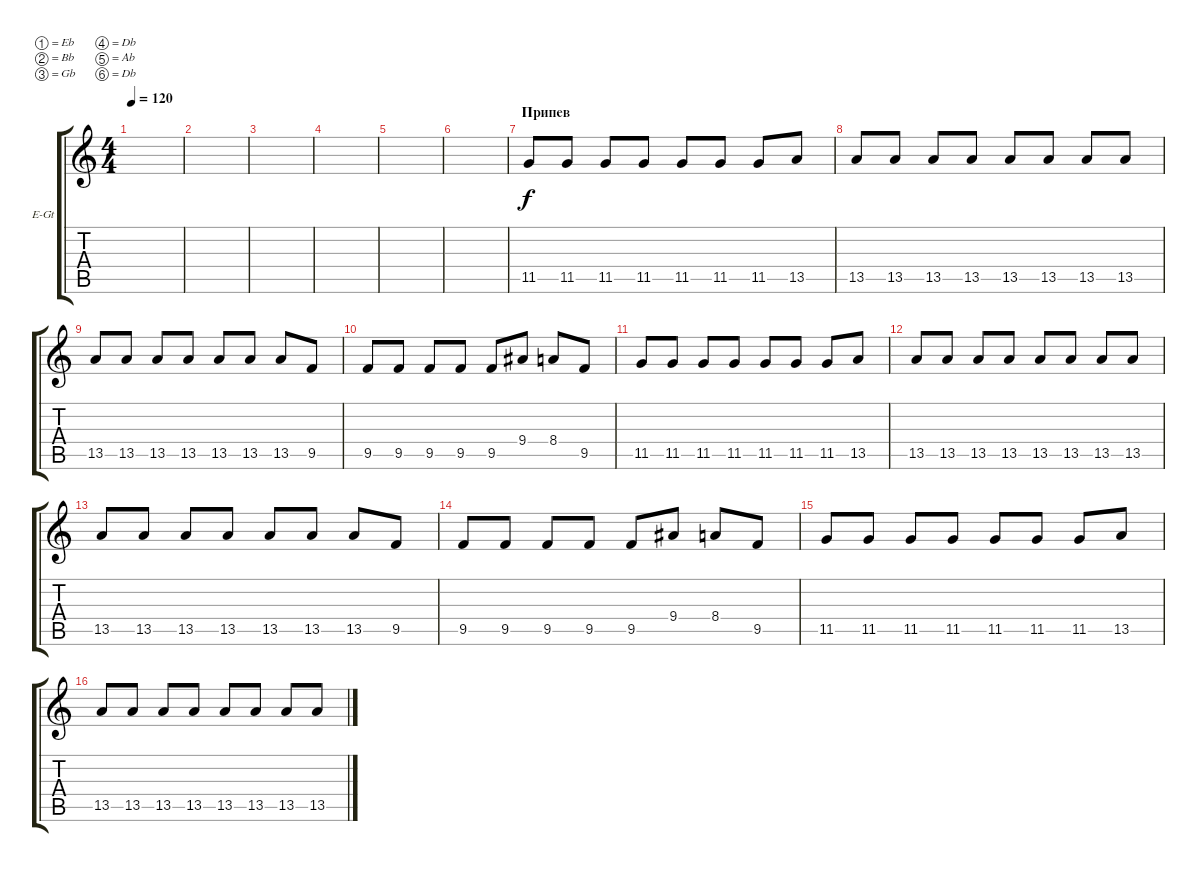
\defaultSystemsLayout 4
\bracketExtendMode groupsimilarinstruments
\firstSystemTrackNameOrientation horizontal
\otherSystemsTrackNameOrientation horizontal
\track ("Electric Guitar" "E-Gt") {instrument overdrivenguitar}
\staff {score tabs}
\tuning (Eb4 Bb3 Gb3 Db3 Ab2 Db2)
\ts (4 4)
\tempo 120
\clef g2
\ks c
|
|
|
|
|
|
\section ("" "Припев")
11.5.8 11.5.8 11.5.8 11.5.8 11.5.8 11.5.8 11.5.8 13.5.8 |
13.5.8 13.5.8 13.5.8 13.5.8 13.5.8 13.5.8 13.5.8 13.5.8 |
13.5.8 13.5.8 13.5.8 13.5.8 13.5.8 13.5.8 13.5.8 9.5.8 |
9.5.8 9.5.8 9.5.8 9.5.8 9.5.8 9.4.8 8.4.8 9.5.8 |
11.5.8 11.5.8 11.5.8 11.5.8 11.5.8 11.5.8 11.5.8 13.5.8 |
13.5.8 13.5.8 13.5.8 13.5.8 13.5.8 13.5.8 13.5.8 13.5.8 |
13.5.8 13.5.8 13.5.8 13.5.8 13.5.8 13.5.8 13.5.8 9.5.8 |
9.5.8 9.5.8 9.5.8 9.5.8 9.5.8 9.4.8 8.4.8 9.5.8 |
11.5.8 11.5.8 11.5.8 11.5.8 11.5.8 11.5.8 11.5.8 13.5.8 |
13.5.8 13.5.8 13.5.8 13.5.8 13.5.8 13.5.8 13.5.8 13.5.8
